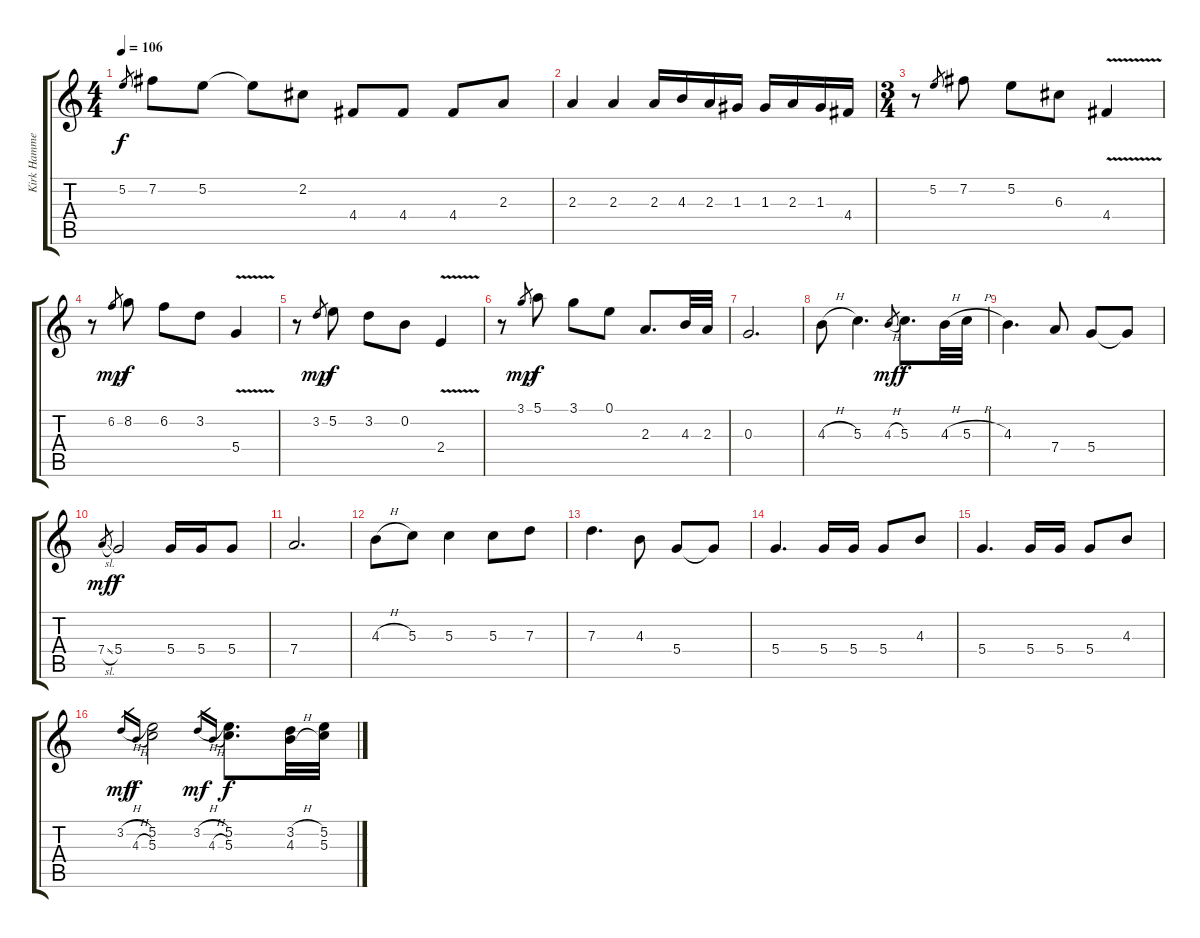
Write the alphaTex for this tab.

\track ("Kirk Hammett" "Kirk Hamme") {instrument distortionguitar}
\staff {score tabs}
\tuning (E4 B3 G3 D3 A2 E2) {hide}
\ts (4 4)
\tempo 106
\clef g2
\ks c
5.2.8{gr dy f} 7.2.8 5.2.8 5.2{t}.8 2.2.8 4.4.8 4.4.8 4.4.8 2.3.8 |
2.3.4 2.3.4 2.3.16 4.3.16 2.3.16 1.3.16 1.3.16 2.3.16 1.3.16 4.4.16 |
\ts (3 4)
r.8 5.2.8{gr} 7.2.8 5.2.8 6.3.8 4.4{v}.4 |
r.8 6.2.8{gr dy mp} 8.2.8{dy f} 6.2.8 3.2.8 5.4{v}.4 |
r.8 3.2.8{gr dy mp} 5.2.8{dy f} 3.2.8 0.2.8 2.4{v}.4 |
r.8 3.1.8{gr dy mp} 5.1.8{dy f} 3.1.8 0.1.8 2.3.8{d} 4.3.32 2.3.32 |
0.3.2{d} |
4.3{h}.8 5.3.4{d} 4.3{h}.8{gr dy mf} 5.3.8{d dy f} 4.3{h}.32 5.3{h}.32 |
4.3.4{d} 7.4.8 5.4.8 5.4{t}.8 |
7.4{sl}.8{gr dy mf} 5.4.2{dy f} 5.4.16 5.4.16 5.4.8 |
7.4.2{d} |
4.3{h}.8 5.3.8 5.3.4 5.3.8 7.3.8 |
7.3.4{d} 4.3.8 5.4.8 5.4{t}.8 |
5.4.4{d} 5.4.16 5.4.16 5.4.8 4.3.8 |
5.4.4{d} 5.4.16 5.4.16 5.4.8 4.3.8 |
3.2{h}.16{gr dy mf} 4.3{h}.16{gr dy f} (5.2 5.3).2 3.2{h}.16{gr dy mf} 4.3{h}.16{gr} (5.2 5.3).8{d dy f} (3.2{h} 4.3{h}).32 (5.2 5.3{h}).32
